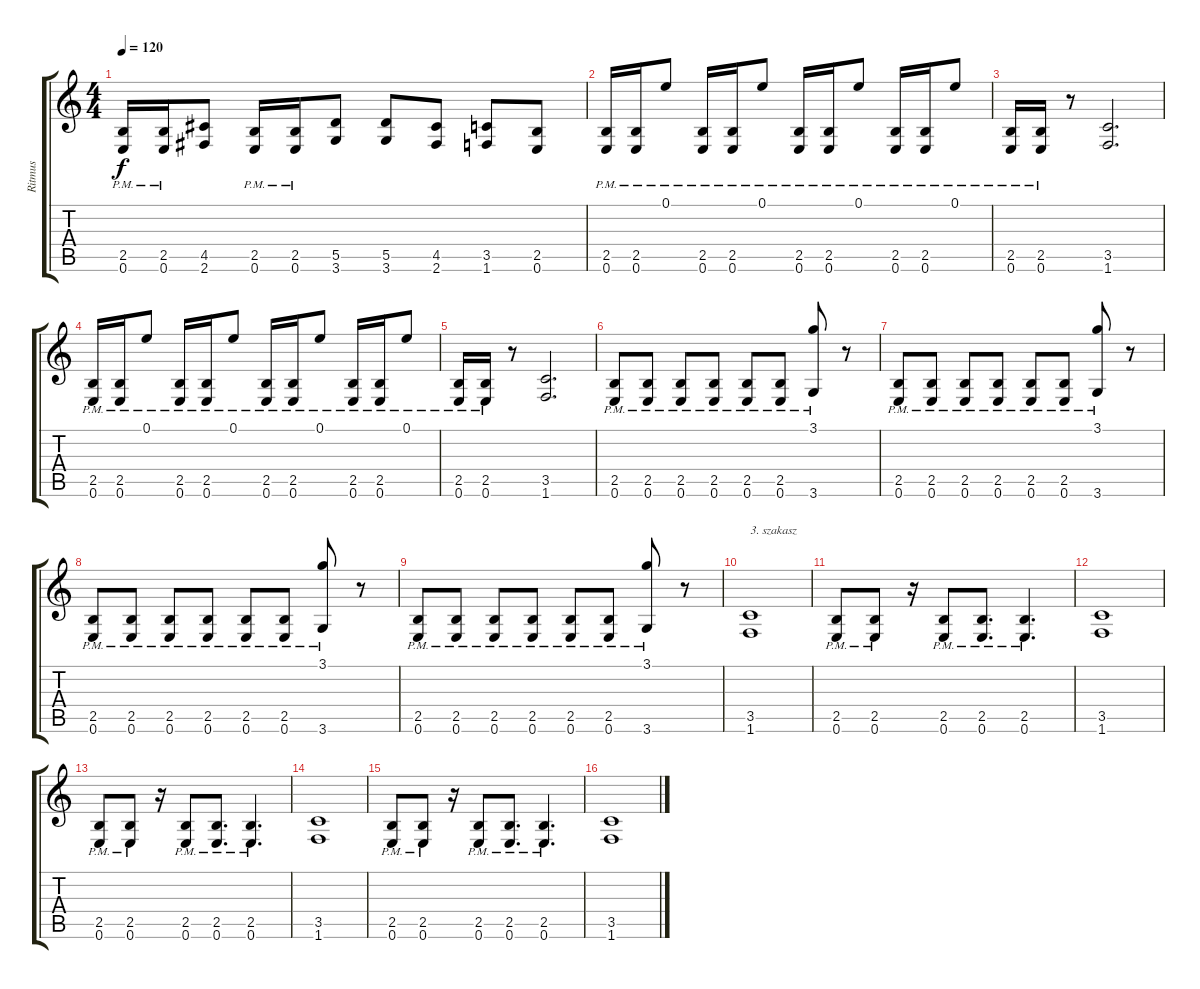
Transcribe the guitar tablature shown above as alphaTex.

\track ("Ritmus" "Ritmus") {instrument electricguitarjazz}
\staff {score tabs}
\tuning (E4 B3 G3 D3 A2 E2) {hide}
\ts (4 4)
\tempo 120
\clef g2
\ks c
(2.5{pm} 0.6{pm}).16{dy f} (2.5{pm} 0.6{pm}).16 (4.5 2.6).8 (2.5{pm} 0.6{pm}).16 (2.5{pm} 0.6{pm}).16 (5.5 3.6).8 (5.5 3.6).8 (4.5 2.6).8 (3.5 1.6).8 (2.5 0.6).8 |
(2.5{pm} 0.6{pm}).16 (2.5{pm} 0.6{pm}).16 0.1{pm}.8 (2.5{pm} 0.6{pm}).16 (2.5{pm} 0.6{pm}).16 0.1{pm}.8 (2.5{pm} 0.6{pm}).16 (2.5{pm} 0.6{pm}).16 0.1{pm}.8 (2.5{pm} 0.6{pm}).16 (2.5{pm} 0.6{pm}).16 0.1{pm}.8 |
(2.5{pm} 0.6{pm}).16 (2.5{pm} 0.6{pm}).16 r.8 (3.5 1.6).2{d} |
(2.5{pm} 0.6{pm}).16 (2.5{pm} 0.6{pm}).16 0.1{pm}.8 (2.5{pm} 0.6{pm}).16 (2.5{pm} 0.6{pm}).16 0.1{pm}.8 (2.5{pm} 0.6{pm}).16 (2.5{pm} 0.6{pm}).16 0.1{pm}.8 (2.5{pm} 0.6{pm}).16 (2.5{pm} 0.6{pm}).16 0.1{pm}.8 |
(2.5{pm} 0.6{pm}).16 (2.5{pm} 0.6{pm}).16 r.8 (3.5 1.6).2{d} |
(2.5{pm} 0.6{pm}).8 (2.5{pm} 0.6{pm}).8 (2.5{pm} 0.6{pm}).8 (2.5{pm} 0.6{pm}).8 (2.5{pm} 0.6{pm}).8 (2.5{pm} 0.6{pm}).8 (3.1 3.6{pm}).8 r.8 |
(2.5{pm} 0.6{pm}).8 (2.5{pm} 0.6{pm}).8 (2.5{pm} 0.6{pm}).8 (2.5{pm} 0.6{pm}).8 (2.5{pm} 0.6{pm}).8 (2.5{pm} 0.6{pm}).8 (3.1 3.6{pm}).8 r.8 |
(2.5{pm} 0.6{pm}).8 (2.5{pm} 0.6{pm}).8 (2.5{pm} 0.6{pm}).8 (2.5{pm} 0.6{pm}).8 (2.5{pm} 0.6{pm}).8 (2.5{pm} 0.6{pm}).8 (3.1 3.6{pm}).8 r.8 |
(2.5{pm} 0.6{pm}).8 (2.5{pm} 0.6{pm}).8 (2.5{pm} 0.6{pm}).8 (2.5{pm} 0.6{pm}).8 (2.5{pm} 0.6{pm}).8 (2.5{pm} 0.6{pm}).8 (3.1 3.6{pm}).8 r.8 |
(3.5 1.6).1{txt "3. szakasz"} |
(2.5{pm} 0.6{pm}).8 (2.5{pm} 0.6{pm}).8 r.16 (2.5{pm} 0.6{pm}).8 (2.5{pm} 0.6{pm}).8{d} (2.5{pm} 0.6{pm}).4{d} |
(3.5 1.6).1 |
(2.5{pm} 0.6{pm}).8 (2.5{pm} 0.6{pm}).8 r.16 (2.5{pm} 0.6{pm}).8 (2.5{pm} 0.6{pm}).8{d} (2.5{pm} 0.6{pm}).4{d} |
(3.5 1.6).1 |
(2.5{pm} 0.6{pm}).8 (2.5{pm} 0.6{pm}).8 r.16 (2.5{pm} 0.6{pm}).8 (2.5{pm} 0.6{pm}).8{d} (2.5{pm} 0.6{pm}).4{d} |
(3.5 1.6).1
